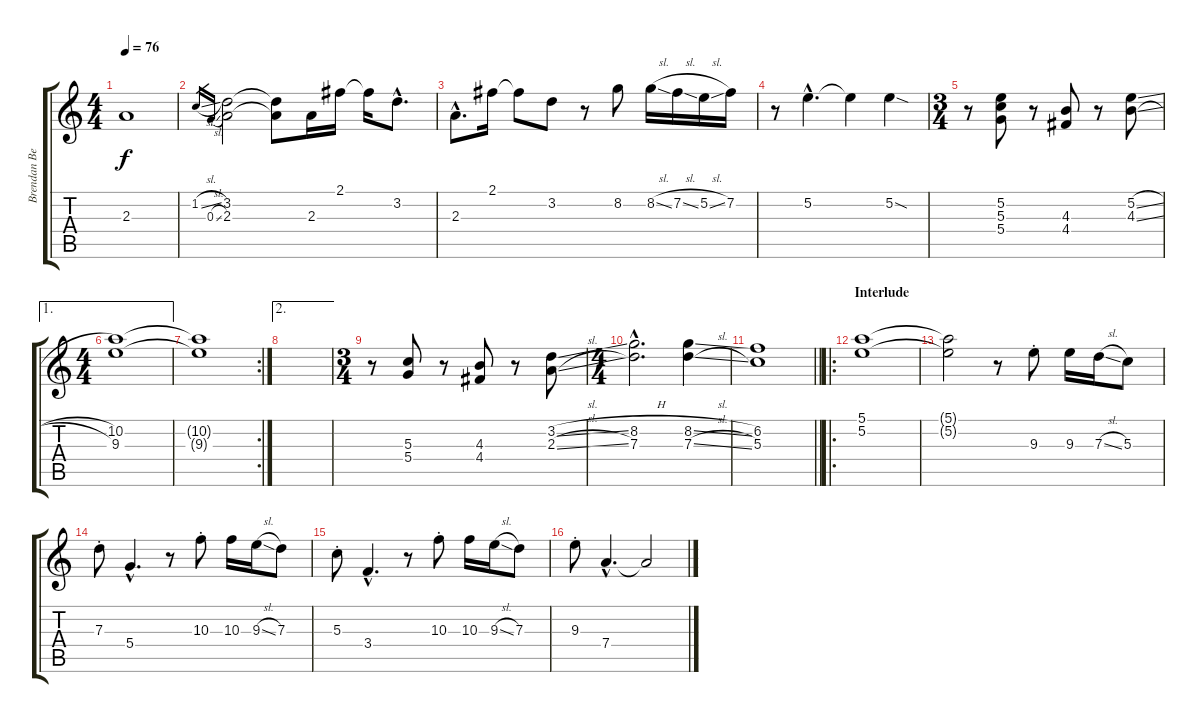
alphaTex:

\track ("Brendan Benson" "Brendan Be") {instrument distortionguitar}
\staff {score tabs}
\tuning (E4 B3 G3 D3 A2 E2) {hide}
\ts (4 4)
\tempo 76
\clef g2
\ks c
2.3{t}.1{dy f} |
1.2{sl}.16{gr} 0.3{sl}.16{gr} (3.2 2.3).2 (3.2{t} 2.3{t}).8 2.3.16 2.1.16 2.1{t}.16 3.2{hac}.8{d} |
2.3{hac}.8{d} 2.1.16 2.1{t}.8 3.2.8 r.8 8.2.8 8.2{sl}.16 7.2{sl}.16 5.2{sl}.16 7.2.16 |
r.8 5.2{hac}.4{d} 5.2{t}.4 5.2{sod}.4 |
\ts (3 4)
r.8 (5.2 5.3 5.4).8 r.8 (4.3 4.4).8 r.8 (5.2{sl} 4.3{sl}).8 |
\ae 1
\ts (4 4)
(10.2 9.3).1 |
\rc 2
(10.2{t} 9.3{t}).1 |
\ae 2
|
\ts (3 4)
r.8 (5.3 5.4).8 r.8 (4.3 4.4).8 r.8 (3.2{sl} 2.3{sl}).8 |
\ts (4 4)
(8.2{h hac} 7.3{hac}).2{d} (8.2{sl} 7.3{sl}).4 |
\barLineRight lightlight
(6.2 5.3).1 |
\ro
\section ("" "Interlude")
(5.1 5.2).1 |
(5.1{t} 5.2{t}).2 r.8 9.3{st}.8 9.3.16 7.3{sl}.16 5.3.8 |
7.3{st}.8 5.4{hac}.4{d} r.8 10.3{st}.8 10.3.16 9.3{sl}.16 7.3.8 |
5.3{st}.8 3.4{hac}.4{d} r.8 10.3{st}.8 10.3.16 9.3{sl}.16 7.3.8 |
9.3{st}.8 7.4{hac}.4{d} 7.4{t}.2
